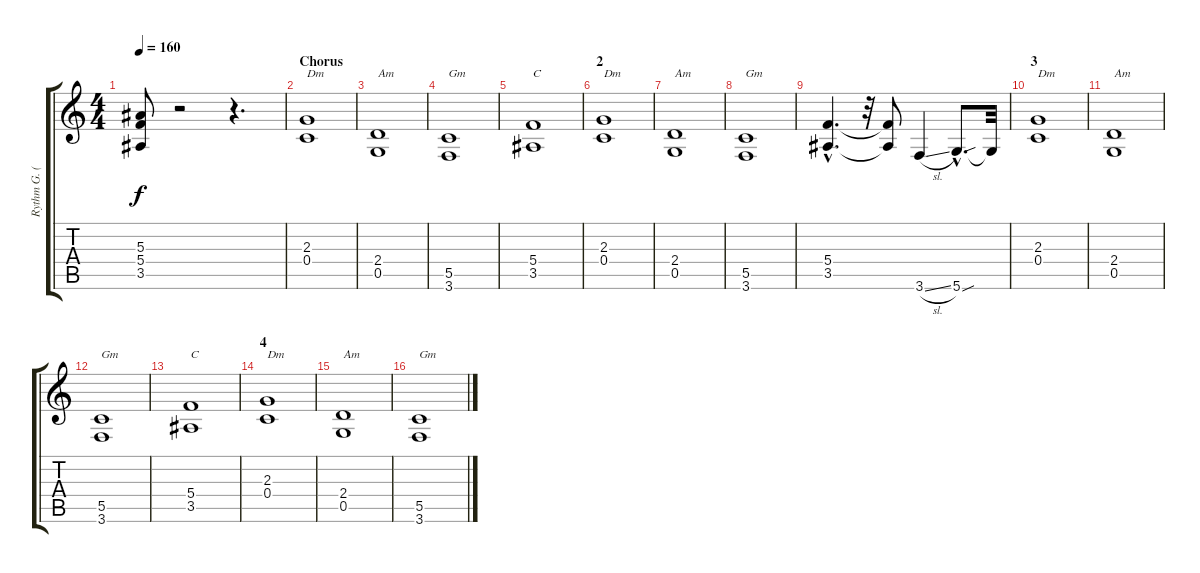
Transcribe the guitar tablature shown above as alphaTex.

\track ("Rythm G. (Sven Fischer)" "Rythm G. (") {instrument distortionguitar}
\staff {score tabs}
\tuning (D4 A3 F3 C3 G2 D2) {hide}
\ts (4 4)
\tempo 160
\clef g2
\ks c
(5.3 5.4 3.5).8{dy f} r.2 r.4{d} |
\section ("" "Chorus")
(2.3 0.4).1{txt "Dm"} |
(2.4 0.5).1{txt "Am"} |
(5.5 3.6).1{txt "Gm"} |
(5.4 3.5).1{txt "C"} |
\section ("" "2")
(2.3 0.4).1{txt "Dm"} |
(2.4 0.5).1{txt "Am"} |
(5.5 3.6).1{txt "Gm"} |
(5.4{hac} 3.5{hac}).4{d} r.32 (5.4{t} 3.5{t}).8 3.6{sl}.4 5.6{sou hac}.8{d} 5.6{t}.32 |
\section ("" "3")
(2.3 0.4).1{txt "Dm"} |
(2.4 0.5).1{txt "Am"} |
(5.5 3.6).1{txt "Gm"} |
(5.4 3.5).1{txt "C"} |
\section ("" "4")
(2.3 0.4).1{txt "Dm"} |
(2.4 0.5).1{txt "Am"} |
(5.5 3.6).1{txt "Gm"}
